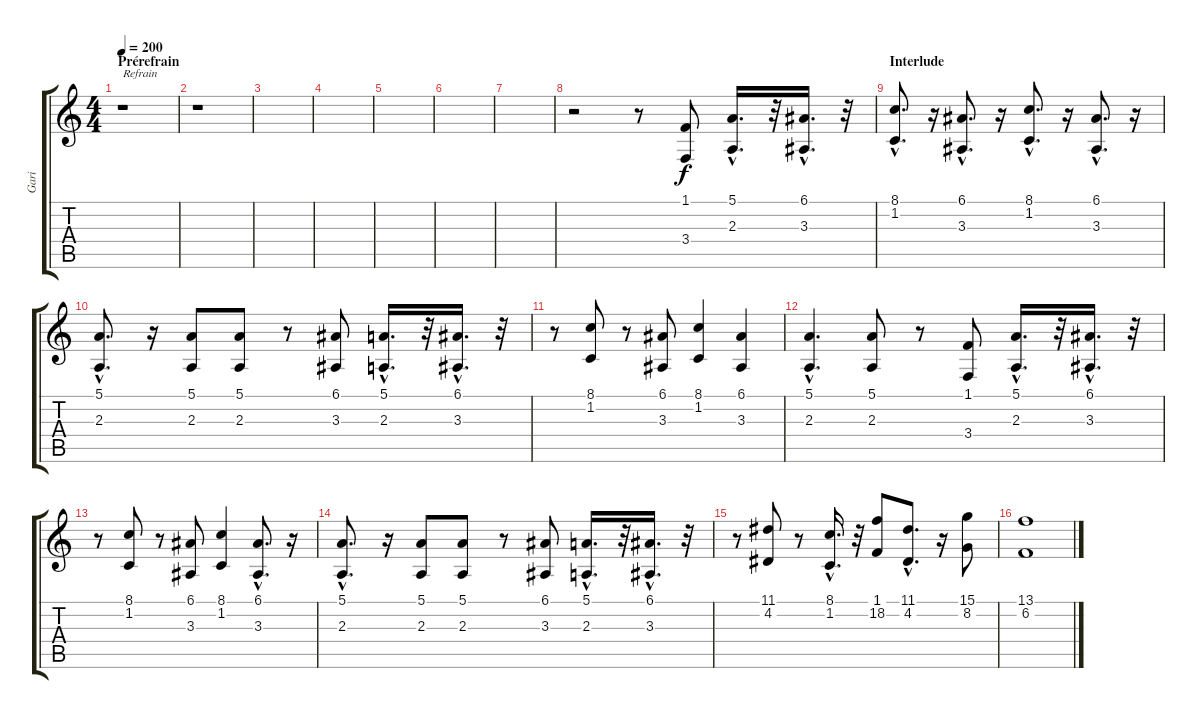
\track ("Gari" "Gari") {instrument trombone}
\staff {score tabs}
\tuning (E4 B3 G3 D3 A2 E2) {hide}
\ts (4 4)
\section ("" "Prérefrain")
\tempo 200
\clef g2
\ks c
r.1{txt "Refrain" dy f} |
r.1 |
|
|
|
|
|
r.2 r.8 (1.1 3.4).8 (5.1{hac} 2.3{hac}).16{d} r.32 (6.1{hac} 3.3{hac}).16{d} r.32 |
\section ("" "Interlude")
(8.1{hac} 1.2{hac}).8{d} r.16 (6.1{hac} 3.3{hac}).8{d} r.16 (8.1{hac} 1.2{hac}).8{d} r.16 (6.1{hac} 3.3{hac}).8{d} r.16 |
(5.1{hac} 2.3{hac}).8{d} r.16 (5.1 2.3).8 (5.1 2.3).8 r.8 (6.1 3.3).8 (5.1{hac} 2.3{hac}).16{d} r.32 (6.1{hac} 3.3{hac}).16{d} r.32 |
r.8 (8.1 1.2).8 r.8 (6.1 3.3).8 (8.1 1.2).4 (6.1 3.3).4 |
(5.1{hac} 2.3{hac}).4{d} (5.1 2.3).8 r.8 (1.1 3.4).8 (5.1{hac} 2.3{hac}).16{d} r.32 (6.1{hac} 3.3{hac}).16{d} r.32 |
r.8 (8.1 1.2).8 r.8 (6.1 3.3).8 (8.1 1.2).4 (6.1{hac} 3.3{hac}).8{d} r.16 |
(5.1{hac} 2.3{hac}).8{d} r.16 (5.1 2.3).8 (5.1 2.3).8 r.8 (6.1 3.3).8 (5.1{hac} 2.3{hac}).16{d} r.32 (6.1{hac} 3.3{hac}).16{d} r.32 |
r.8 (11.1 4.2).8 r.8 (8.1{hac} 1.2{hac}).16{d} r.32 (1.1 18.2).8 (11.1{hac} 4.2{hac}).8{d} r.16 (15.1 8.2).8 |
(13.1 6.2).1
